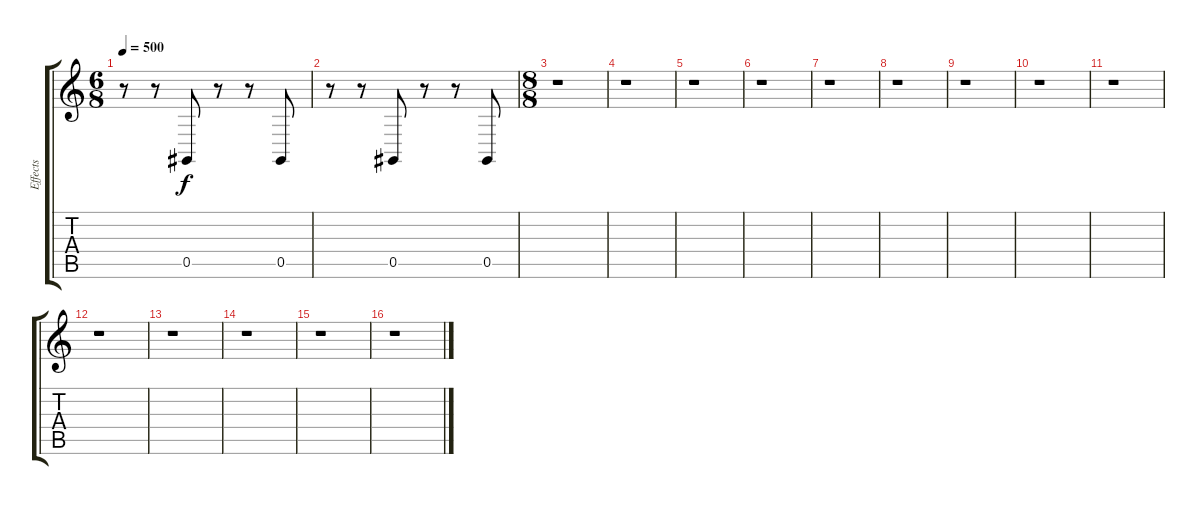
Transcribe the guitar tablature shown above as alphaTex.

\track ("Effects" "Effects") {instrument piccolo}
\staff {score tabs}
\tuning (Eb4 Bb3 Gb3 Db3 Ab2 Eb2) {hide}
\ts (6 8)
\tempo 500
\clef g2
\ks c
r.8{dy f} r.8 0.5.8 r.8 r.8 0.5.8 |
r.8 r.8 0.5.8 r.8 r.8 0.5.8 |
\ts (8 8)
r.1 |
r.1 |
r.1 |
r.1 |
r.1 |
r.1 |
r.1 |
r.1 |
r.1 |
r.1 |
r.1 |
r.1 |
r.1 |
r.1
